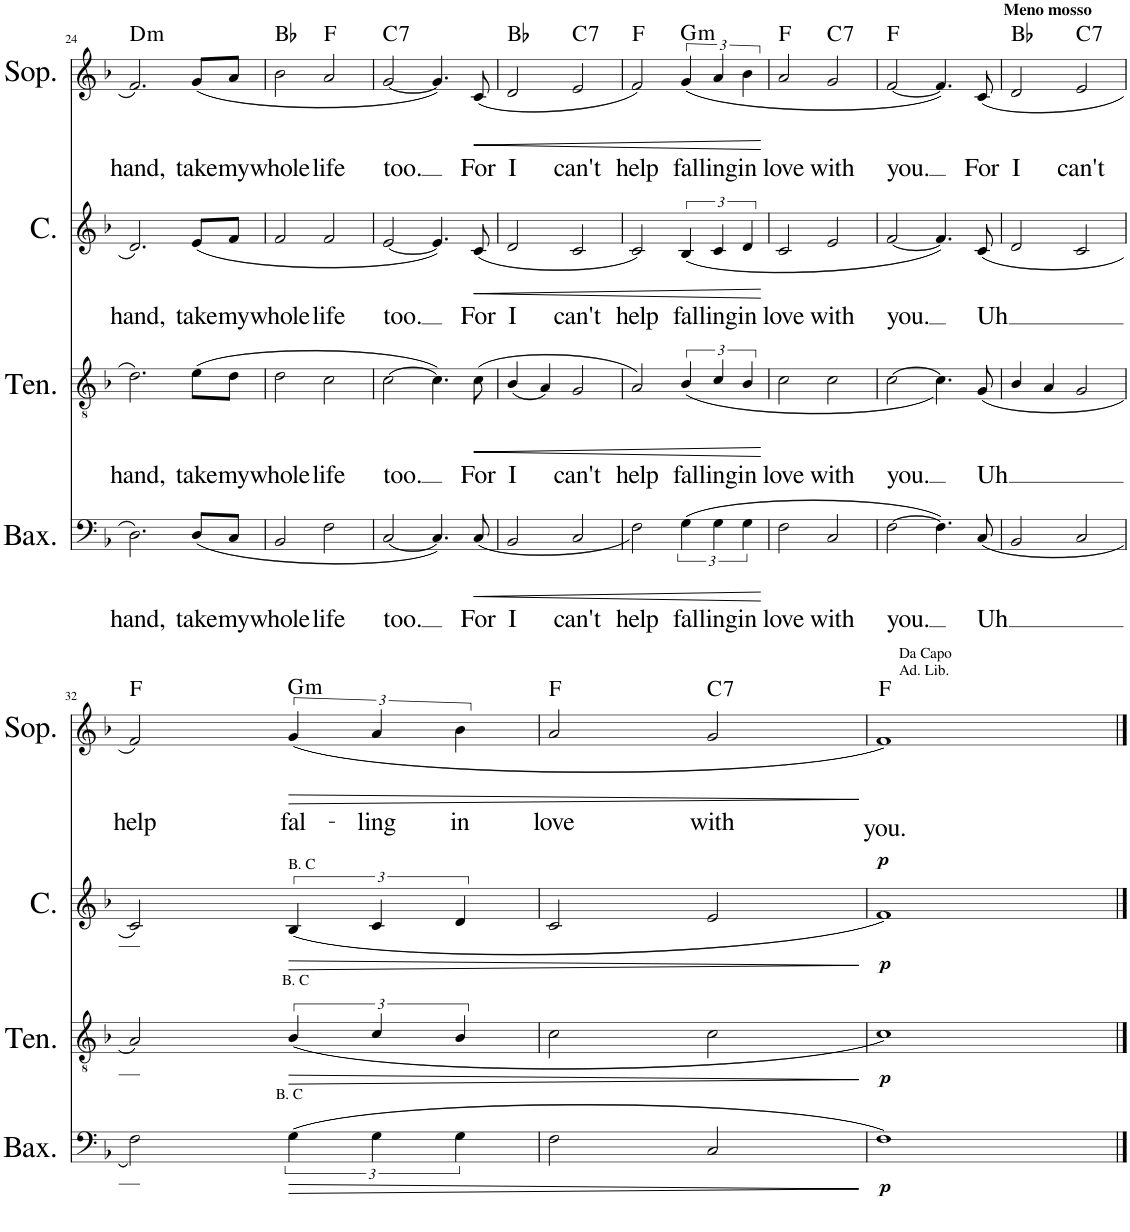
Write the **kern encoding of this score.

**kern	**text	**dynam	**kern	**text	**dynam	**kern	**text	**dynam	**kern	**text	**dynam	**harte
*part4	*part4	*part4	*part3	*part3	*part3	*part2	*part2	*part2	*part1	*part1	*part1	*part1
*staff4	*staff4	*staff4	*staff3	*staff3	*staff3	*staff2	*staff2	*staff2	*staff1	*staff1	*staff1	*
*I"Baixo	*	*	*I"Tenor	*	*	*I"Contralto	*	*	*I"Soprano	*	*	*
*I'Bax.	*	*	*I'Ten.	*	*	*I'C.	*	*	*I'Sop.	*	*	*
!!LO:PB:g=z
*clefF4	*	*	*clefGv2	*	*	*clefG2	*	*	*clefG2	*	*	*
*k[b-]	*	*	*k[b-]	*	*	*k[b-]	*	*	*k[b-]	*	*	*
*M4/4	*	*	*M4/4	*	*	*M4/4	*	*	*M4/4	*	*	*
=24	=24	=24	=24	=24	=24	=24	=24	=24	=24	=24	=24	=24
!	!LO:LY:b	!	!	!LO:LY:b	!	!	!LO:LY:b	!	!	!LO:LY:b	!	!LO:H:kt=m
2.D\	hand,	.	2.d\	hand,	.	2.d/	hand,	.	2.f/	hand,	.	D:min
!	!LO:LY:b	!	!	!LO:LY:b	!	!	!LO:LY:b	!	!	!LO:LY:b	!	!
(<8D/L	take	.	(8e\L	take	.	(<8e/L	take	.	(<8g/L	take	.	.
!	!LO:LY:b	!	!	!LO:LY:b	!	!	!LO:LY:b	!	!	!LO:LY:b	!	!
8C/J	my	.	8d\J	my	.	8f/J	my	.	8a/J	my	.	.
=25	=25	=25	=25	=25	=25	=25	=25	=25	=25	=25	=25	=25
!	!LO:LY:b	!	!	!LO:LY:b	!	!	!LO:LY:b	!	!	!LO:LY:b	!	!
2BB-/	whole	.	2d\	whole	.	2f/	whole	.	2b-\	whole	.	Bb:maj
!	!LO:LY:b	!	!	!LO:LY:b	!	!	!LO:LY:b	!	!	!LO:LY:b	!	!
2F\	life	.	2c\	life	.	2f/	life	.	2a/	life	.	F:maj
=26	=26	=26	=26	=26	=26	=26	=26	=26	=26	=26	=26	=26
!	!LO:LY:b	!	!	!LO:LY:b	!	!	!LO:LY:b	!	!	!LO:LY:b	!	!LO:H:kt=7
[2C/	too.	.	[2c\	too.	.	[2e/	too.	.	[2g/	too.	.	C:7
4.C/])	.	.	4.c\])	.	.	4.e/])	.	.	4.g/])	.	.	.
!	!LO:LY:b	!LO:HP:b	!	!LO:LY:b	!LO:HP:b	!	!LO:LY:b	!LO:HP:b	!	!LO:LY:b	!LO:HP:b	!
(<8C/	For	<	(8c\	For	<	(<8c/	For	<	(<8c/	For	<	.
=27	=27	=27	=27	=27	=27	=27	=27	=27	=27	=27	=27	=27
!	!LO:LY:b	!	!	!LO:LY:b	!	!	!LO:LY:b	!	!	!LO:LY:b	!	!
2BB-/	I	.	(4B-/	I	.	2d/	I	.	2d/	I	.	Bb:maj
.	.	.	4A/)	.	.	.	.	.	.	.	.	.
!	!LO:LY:b	!	!	!LO:LY:b	!	!	!LO:LY:b	!	!	!LO:LY:b	!	!LO:H:kt=7
2C/	can't	.	2G/	can't	.	2c/	can't	.	2e/	can't	.	C:7
=28	=28	=28	=28	=28	=28	=28	=28	=28	=28	=28	=28	=28
!	!LO:LY:b	!	!	!LO:LY:b	!	!	!LO:LY:b	!	!	!LO:LY:b	!	!
2F\)	help	.	2A/)	help	.	2c/)	help	.	2f/)	help	.	F:maj
!	!LO:LY:b	!	!	!LO:LY:b	!	!	!LO:LY:b	!	!	!LO:LY:b	!	!LO:H:kt=m
(6G\	fal-	.	(<6B-/	fal-	.	(<6B-/	fal-	.	(<6g/	fal-	.	G:min
!	!LO:LY:b	!	!	!LO:LY:b	!	!	!LO:LY:b	!	!	!LO:LY:b	!	!
6G\	-ling	.	6c/	-ling	.	6c/	-ling	.	6a/	-ling	.	.
!	!LO:LY:b	!	!	!LO:LY:b	!	!	!LO:LY:b	!	!	!LO:LY:b	!	!
6G\	in	.	6B-/	in	.	6d/	in	.	6b-\	in	.	.
.	.	[	.	.	[	.	.	[	.	.	[	.
=29	=29	=29	=29	=29	=29	=29	=29	=29	=29	=29	=29	=29
!	!LO:LY:b	!	!	!LO:LY:b	!	!	!LO:LY:b	!	!	!LO:LY:b	!	!
2F\	love	.	2c\	love	.	2c/	love	.	2a/	love	.	F:maj
!	!LO:LY:b	!	!	!LO:LY:b	!	!	!LO:LY:b	!	!	!LO:LY:b	!	!LO:H:kt=7
2C/	with	.	2c\	with	.	2e/	with	.	2g/	with	.	C:7
=30	=30	=30	=30	=30	=30	=30	=30	=30	=30	=30	=30	=30
!	!LO:LY:b	!	!	!LO:LY:b	!	!	!LO:LY:b	!	!	!LO:LY:b	!	!
[2F\	you.	.	[2c\	you.	.	[2f/	you.	.	[2f/	you.	.	F:maj
4.F\])	.	.	4.c\])	.	.	4.f/])	.	.	4.f/])	.	.	.
!	!LO:LY:b	!	!	!LO:LY:b	!	!	!LO:LY:b	!	!	!LO:LY:b	!	!
(<8C/	Uh	.	(<8G/	Uh	.	(<8c/	Uh	.	(<8c/	For	.	.
=31	=31	=31	=31	=31	=31	=31	=31	=31	=31	=31	=31	=31
!	!	!	!	!	!	!	!	!	!LO:TX:a:B:t=Meno mosso	!	!	!
!	!	!	!	!	!	!	!	!	!	!LO:LY:b	!	!
2BB-/	.	.	4B-/	.	.	2d/	.	.	2d/	I	.	Bb:maj
.	.	.	4A/	.	.	.	.	.	.	.	.	.
!	!	!	!	!	!	!	!	!	!	!LO:LY:b	!	!LO:H:kt=7
2C/	.	.	2G/	.	.	2c/	.	.	2e/	can't	.	C:7
!!LO:LB:g=z
=32	=32	=32	=32	=32	=32	=32	=32	=32	=32	=32	=32	=32
!	!	!	!	!	!	!	!	!	!	!LO:LY:b	!	!
2F\)	.	.	2A/)	.	.	2c/)	.	.	2f/)	help	.	F:maj
!	!	!	!	!	!	!LO:TX:a:t=B. C	!	!	!	!	!	!
!	!	!	!LO:TX:a:t=B. C	!	!	!	!	!	!	!	!	!
!LO:TX:a:t=B. C	!	!	!	!	!	!	!	!	!	!	!	!
!	!	!LO:HP:b	!	!	!LO:HP:b	!	!	!LO:HP:b	!	!LO:LY:b	!LO:HP:b	!LO:H:kt=m
(6G\	.	>	(<6B-/	.	>	(<6B-/	.	>	(<6g/	fal-	>	G:min
!	!	!	!	!	!	!	!	!	!	!LO:LY:b	!	!
6G\	.	.	6c/	.	.	6c/	.	.	6a/	-ling	.	.
!	!	!	!	!	!	!	!	!	!	!LO:LY:b	!	!
6G\	.	.	6B-/	.	.	6d/	.	.	6b-\	in	.	.
=33	=33	=33	=33	=33	=33	=33	=33	=33	=33	=33	=33	=33
!	!	!	!	!	!	!	!	!	!	!LO:LY:b	!	!
2F\	.	.	2c\	.	.	2c/	.	.	2a/	love	.	F:maj
!	!	!	!	!	!	!	!	!	!	!LO:LY:b	!	!LO:H:kt=7
2C/	.	.	2c\	.	.	2e/	.	.	2g/	with	.	C:7
.	.	]	.	.	]	.	.	]	.	.	]	.
=34	=34	=34	=34	=34	=34	=34	=34	=34	=34	=34	=34	=34
!	!	!	!	!	!	!	!	!	!LO:TX:a:t=Ad. Lib.	!	!	!
!	!	!LO:DY:b	!	!	!LO:DY:b	!	!	!LO:DY:b	!	!LO:LY:b	!	!
!	!	!	!	!	!	!	!	!LO:DY:n=1:a	!	!	!	!
1F)	.	p	1c)	.	p	1f)	.	p p	1f)	you.	.	F:maj
==	==	==	==	==	==	==	==	==	==	==	==	==
*-	*-	*-	*-	*-	*-	*-	*-	*-	*-	*-	*-	*-
